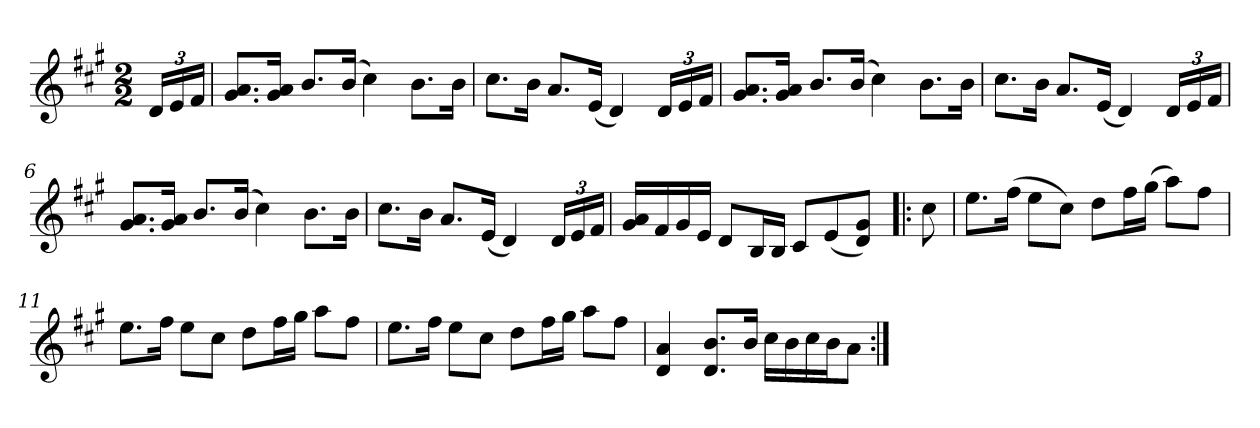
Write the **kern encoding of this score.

**kern
*part1
*staff1
*clefG2
*k[f#c#g#]
*A:
*M2/2
*Xbrackettup
=1
24d/LL
24e/
24f#/JJ
=2
8.g#/ 8.a/L
16g#/ 16a/Jk
8.b/L
(>16b/Jk
4cc#\)
8.b\L
16b\Jk
=3
8.cc#\L
16b\Jk
8.a/L
(<16e/Jk
4d/)
24d/LL
24e/
24f#/JJ
=4
8.g#/ 8.a/L
16g#/ 16a/Jk
8.b/L
(>16b/Jk
4cc#\)
8.b\L
16b\Jk
=5
8.cc#\L
16b\Jk
8.a/L
(<16e/Jk
4d/)
24d/LL
24e/
24f#/JJ
!!LO:LB:g=z
=6
8.g#/ 8.a/L
16g#/ 16a/Jk
8.b/L
(>16b/Jk
4cc#\)
8.b\L
16b\Jk
=7
8.cc#\L
16b\Jk
8.a/L
(<16e/Jk
4d/)
24d/LL
24e/
24f#/JJ
=8
16g#/ 16a/LL
16f#/
16g#/
16e/JJ
8d/L
16B/L
16B/JJ
8c#/L
(<8e/
8d/ 8g#/J)
=9!|:
8cc#\
=10
8.ee\L
(>16ff#\Jk
8ee\L
8cc#\J)
8dd\L
16ff#\L
(>16gg#\JJ
8aa\L)
8ff#\J
!!LO:LB:g=z
=11
8.ee\L
16ff#\Jk
8ee\L
8cc#\J
8dd\L
16ff#\L
16gg#\JJ
8aa\L
8ff#\J
=12
8.ee\L
16ff#\Jk
8ee\L
8cc#\J
8dd\L
16ff#\L
16gg#\JJ
8aa\L
8ff#\J
=13
4d/ 4a/
8.d/ 8.b/L
16b/Jk
16cc#\LL
16b\
16cc#\
16b\J
8a\J
=:|!
*-
